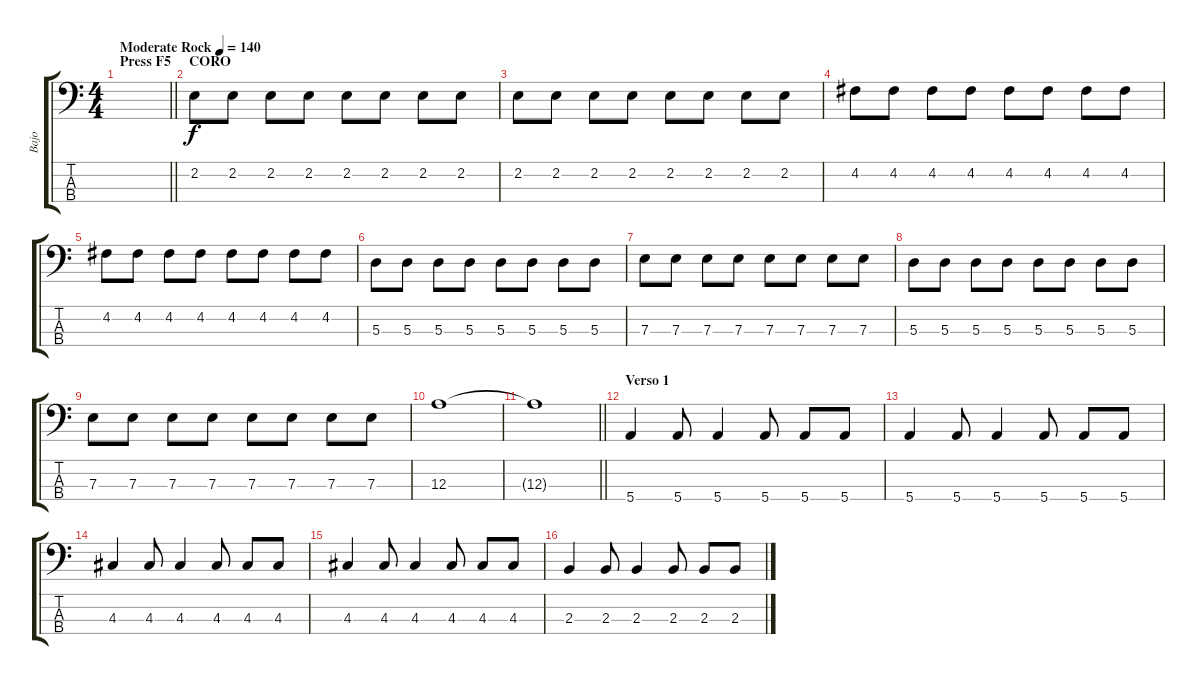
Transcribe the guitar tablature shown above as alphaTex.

\track ("Bajo" "Bajo") {instrument electricbassfinger}
\staff {score tabs}
\tuning (G2 D2 A1 E1) {hide}
\ts (4 4)
\section ("" "Press F5")
\tempo (140 "Moderate Rock")
\clef f4
\barLineRight lightlight
\ks c
|
\section ("" "CORO")
2.2.8 2.2.8 2.2.8 2.2.8 2.2.8 2.2.8 2.2.8 2.2.8 |
2.2.8 2.2.8 2.2.8 2.2.8 2.2.8 2.2.8 2.2.8 2.2.8 |
4.2.8 4.2.8 4.2.8 4.2.8 4.2.8 4.2.8 4.2.8 4.2.8 |
4.2.8 4.2.8 4.2.8 4.2.8 4.2.8 4.2.8 4.2.8 4.2.8 |
5.3.8 5.3.8 5.3.8 5.3.8 5.3.8 5.3.8 5.3.8 5.3.8 |
7.3.8 7.3.8 7.3.8 7.3.8 7.3.8 7.3.8 7.3.8 7.3.8 |
5.3.8 5.3.8 5.3.8 5.3.8 5.3.8 5.3.8 5.3.8 5.3.8 |
7.3.8 7.3.8 7.3.8 7.3.8 7.3.8 7.3.8 7.3.8 7.3.8 |
12.3.1 |
\barLineRight lightlight
12.3{t}.1 |
\section ("" "Verso 1")
5.4.4 5.4.8 5.4.4 5.4.8 5.4.8 5.4.8 |
5.4.4 5.4.8 5.4.4 5.4.8 5.4.8 5.4.8 |
4.3.4 4.3.8 4.3.4 4.3.8 4.3.8 4.3.8 |
4.3.4 4.3.8 4.3.4 4.3.8 4.3.8 4.3.8 |
2.3.4 2.3.8 2.3.4 2.3.8 2.3.8 2.3.8
